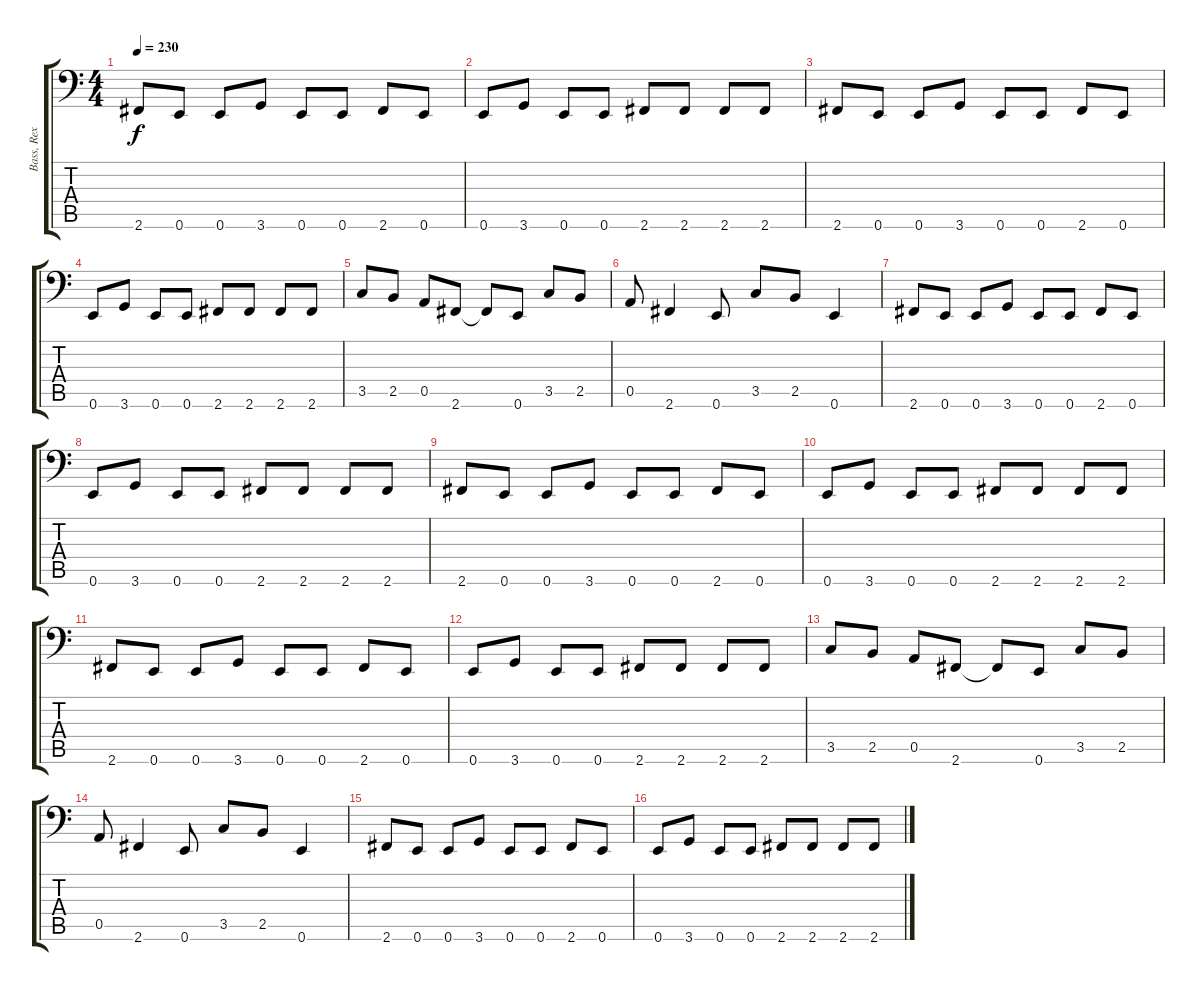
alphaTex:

\track ("Bass, Rex" "Bass, Rex") {instrument electricbasspick}
\staff {score tabs}
\tuning (E3 B2 G2 D2 A1 E1) {hide}
\ts (4 4)
\tempo 230
\clef f4
\ks c
2.6.8{dy f} 0.6.8 0.6.8 3.6.8 0.6.8 0.6.8 2.6.8 0.6.8 |
0.6.8 3.6.8 0.6.8 0.6.8 2.6.8 2.6.8 2.6.8 2.6.8 |
2.6.8 0.6.8 0.6.8 3.6.8 0.6.8 0.6.8 2.6.8 0.6.8 |
0.6.8 3.6.8 0.6.8 0.6.8 2.6.8 2.6.8 2.6.8 2.6.8 |
3.5.8 2.5.8 0.5.8 2.6.8 2.6{t}.8 0.6.8 3.5.8 2.5.8 |
0.5.8 2.6.4 0.6.8 3.5.8 2.5.8 0.6.4 |
2.6.8 0.6.8 0.6.8 3.6.8 0.6.8 0.6.8 2.6.8 0.6.8 |
0.6.8 3.6.8 0.6.8 0.6.8 2.6.8 2.6.8 2.6.8 2.6.8 |
2.6.8 0.6.8 0.6.8 3.6.8 0.6.8 0.6.8 2.6.8 0.6.8 |
0.6.8 3.6.8 0.6.8 0.6.8 2.6.8 2.6.8 2.6.8 2.6.8 |
2.6.8 0.6.8 0.6.8 3.6.8 0.6.8 0.6.8 2.6.8 0.6.8 |
0.6.8 3.6.8 0.6.8 0.6.8 2.6.8 2.6.8 2.6.8 2.6.8 |
3.5.8 2.5.8 0.5.8 2.6.8 2.6{t}.8 0.6.8 3.5.8 2.5.8 |
0.5.8 2.6.4 0.6.8 3.5.8 2.5.8 0.6.4 |
2.6.8 0.6.8 0.6.8 3.6.8 0.6.8 0.6.8 2.6.8 0.6.8 |
0.6.8 3.6.8 0.6.8 0.6.8 2.6.8 2.6.8 2.6.8 2.6.8
